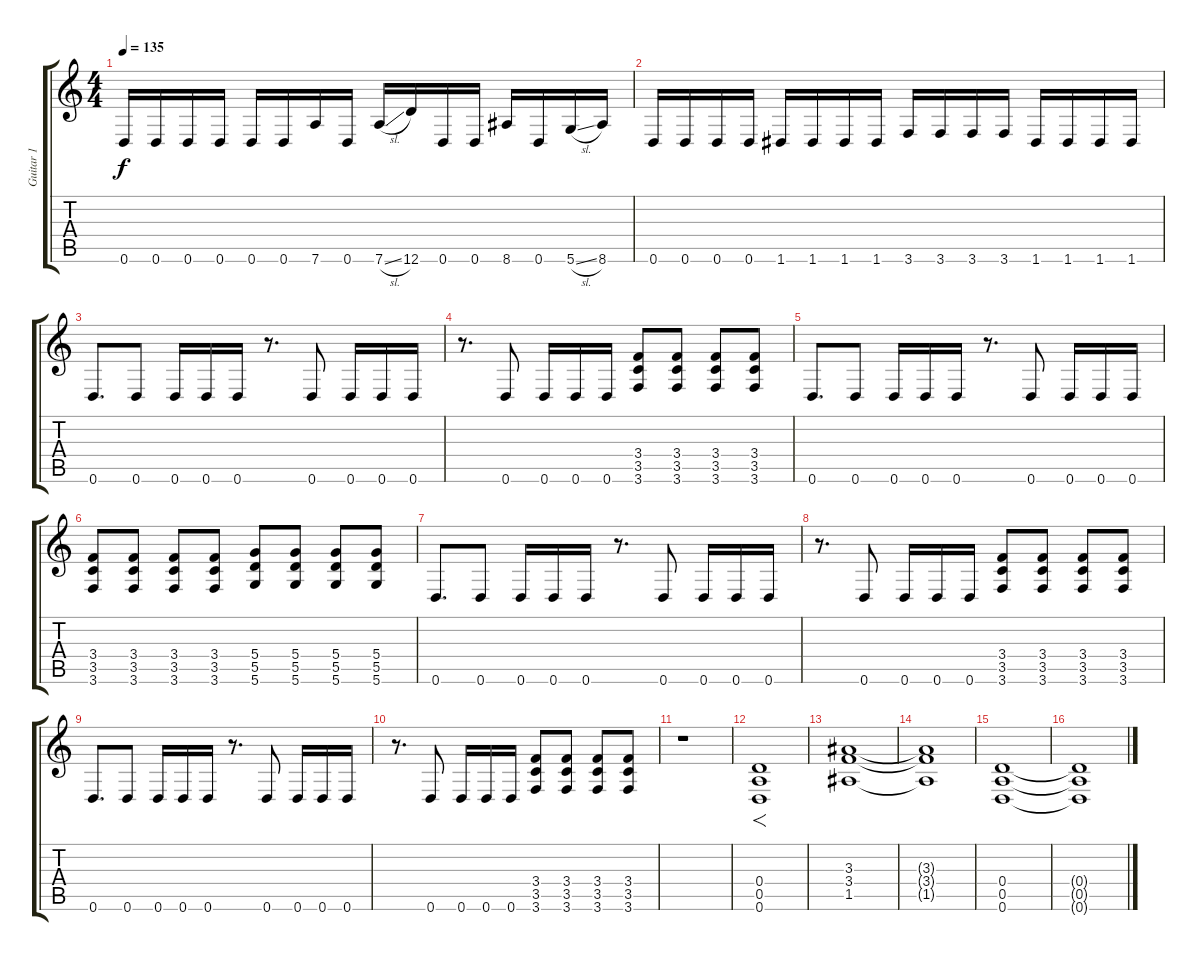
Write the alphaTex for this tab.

\track ("Guitar 1" "Guitar 1") {instrument distortionguitar}
\staff {score tabs}
\tuning (E4 B3 G3 D3 A2 D2) {hide}
\ts (4 4)
\tempo 135
\clef g2
\ks c
0.6.16{dy f} 0.6.16 0.6.16 0.6.16 0.6.16 0.6.16 7.6.16 0.6.16 7.6{sl}.16 12.6.16 0.6.16 0.6.16 8.6.16 0.6.16 5.6{sl}.16 8.6.16 |
0.6.16 0.6.16 0.6.16 0.6.16 1.6.16 1.6.16 1.6.16 1.6.16 3.6.16 3.6.16 3.6.16 3.6.16 1.6.16 1.6.16 1.6.16 1.6.16 |
0.6.8{d} 0.6.8 0.6.16 0.6.16 0.6.16 r.8{d} 0.6.8 0.6.16 0.6.16 0.6.16 |
r.8{d} 0.6.8 0.6.16 0.6.16 0.6.16 (3.4 3.5 3.6).8 (3.4 3.5 3.6).8 (3.4 3.5 3.6).8 (3.4 3.5 3.6).8 |
0.6.8{d} 0.6.8 0.6.16 0.6.16 0.6.16 r.8{d} 0.6.8 0.6.16 0.6.16 0.6.16 |
(3.4 3.5 3.6).8 (3.4 3.5 3.6).8 (3.4 3.5 3.6).8 (3.4 3.5 3.6).8 (5.4 5.5 5.6).8 (5.4 5.5 5.6).8 (5.4 5.5 5.6).8 (5.4 5.5 5.6).8 |
0.6.8{d} 0.6.8 0.6.16 0.6.16 0.6.16 r.8{d} 0.6.8 0.6.16 0.6.16 0.6.16 |
r.8{d} 0.6.8 0.6.16 0.6.16 0.6.16 (3.4 3.5 3.6).8 (3.4 3.5 3.6).8 (3.4 3.5 3.6).8 (3.4 3.5 3.6).8 |
0.6.8{d} 0.6.8 0.6.16 0.6.16 0.6.16 r.8{d} 0.6.8 0.6.16 0.6.16 0.6.16 |
r.8{d} 0.6.8 0.6.16 0.6.16 0.6.16 (3.4 3.5 3.6).8 (3.4 3.5 3.6).8 (3.4 3.5 3.6).8 (3.4 3.5 3.6).8 |
r.1 |
(0.4 0.5 0.6).1{f} |
(3.3 3.4 1.5).1 |
(3.3{t} 3.4{t} 1.5{t}).1 |
(0.4 0.5 0.6).1 |
(0.4{t} 0.5{t} 0.6{t}).1
